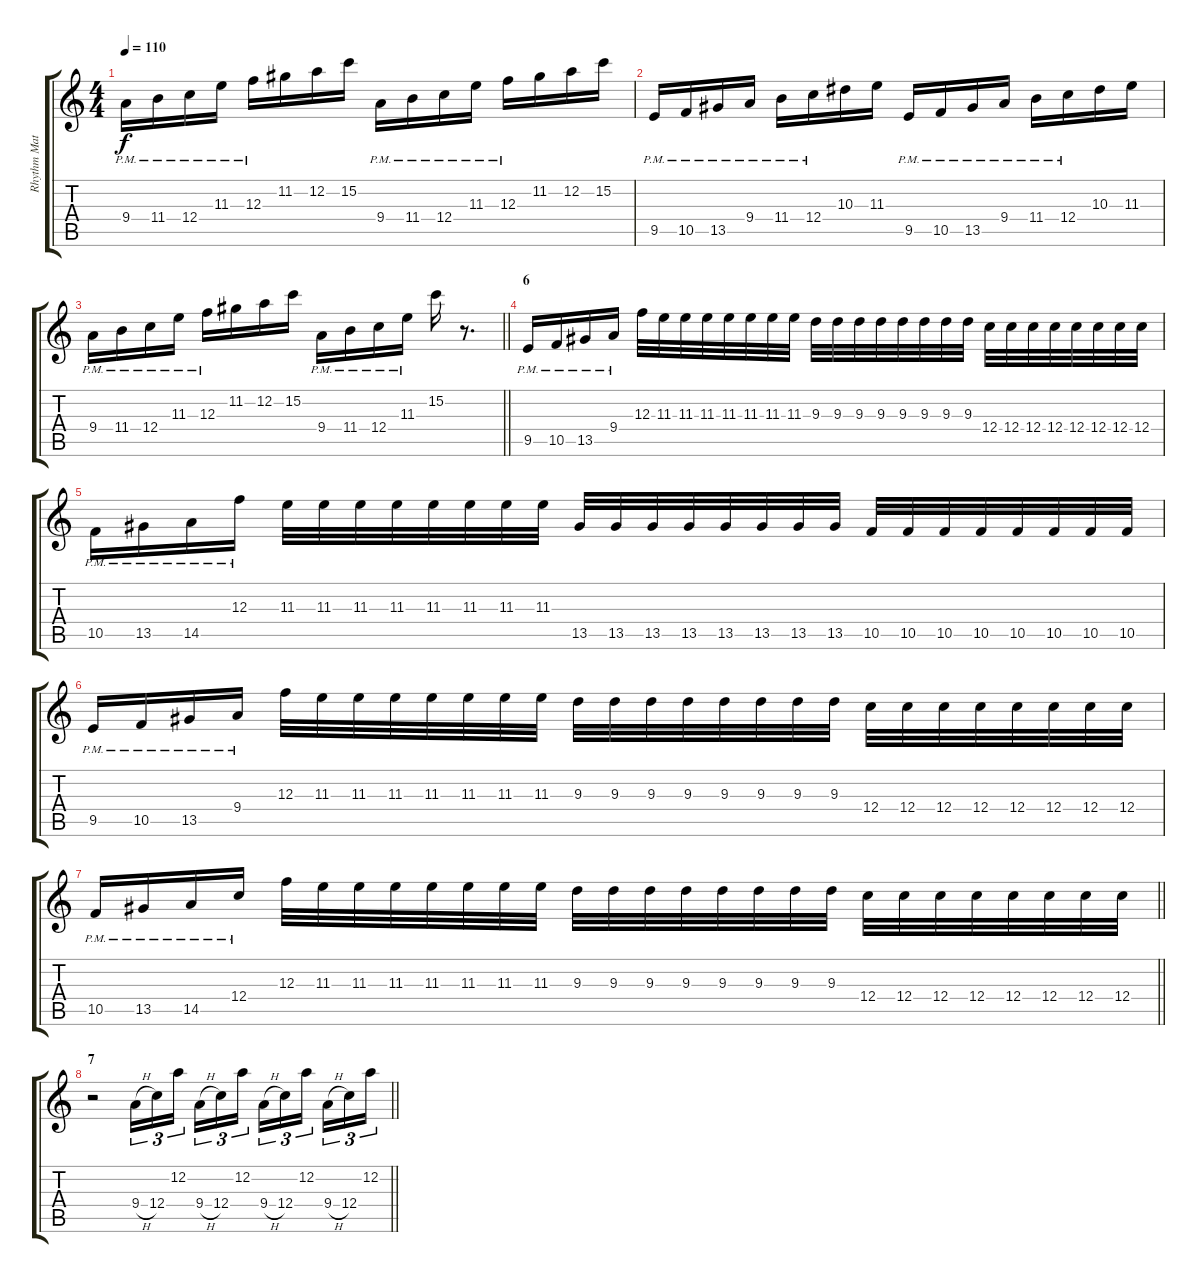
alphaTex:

\track ("Rhythm Mathieu Pascal" "Rhythm Mat") {instrument distortionguitar}
\staff {score tabs}
\tuning (D4 A3 F3 C3 G2 D2) {hide}
\ts (4 4)
\tempo 110
\clef g2
\ks c
9.4{pm}.16{dy f} 11.4{pm}.16 12.4{pm}.16 11.3{pm}.16 12.3{pm}.16 11.2.16 12.2.16 15.2.16 9.4{pm}.16 11.4{pm}.16 12.4{pm}.16 11.3{pm}.16 12.3{pm}.16 11.2.16 12.2.16 15.2.16 |
9.5{pm}.16 10.5{pm}.16 13.5{pm}.16 9.4{pm}.16 11.4{pm}.16 12.4{pm}.16 10.3.16 11.3.16 9.5{pm}.16 10.5{pm}.16 13.5{pm}.16 9.4{pm}.16 11.4{pm}.16 12.4{pm}.16 10.3.16 11.3.16 |
\barLineRight lightlight
9.4{pm}.16 11.4{pm}.16 12.4{pm}.16 11.3{pm}.16 12.3{pm}.16 11.2.16 12.2.16 15.2.16 9.4{pm}.16 11.4{pm}.16 12.4{pm}.16 11.3{pm}.16 15.2.16 r.8{d} |
\section ("" "6")
9.5{pm}.16 10.5{pm}.16 13.5{pm}.16 9.4{pm}.16 12.3.32 11.3.32 11.3.32 11.3.32 11.3.32 11.3.32 11.3.32 11.3.32 9.3.32 9.3.32 9.3.32 9.3.32 9.3.32 9.3.32 9.3.32 9.3.32 12.4.32 12.4.32 12.4.32 12.4.32 12.4.32 12.4.32 12.4.32 12.4.32 |
10.5{pm}.16 13.5{pm}.16 14.5{pm}.16 12.3{pm}.16 11.3.32 11.3.32 11.3.32 11.3.32 11.3.32 11.3.32 11.3.32 11.3.32 13.5.32 13.5.32 13.5.32 13.5.32 13.5.32 13.5.32 13.5.32 13.5.32 10.5.32 10.5.32 10.5.32 10.5.32 10.5.32 10.5.32 10.5.32 10.5.32 |
9.5{pm}.16 10.5{pm}.16 13.5{pm}.16 9.4{pm}.16 12.3.32 11.3.32 11.3.32 11.3.32 11.3.32 11.3.32 11.3.32 11.3.32 9.3.32 9.3.32 9.3.32 9.3.32 9.3.32 9.3.32 9.3.32 9.3.32 12.4.32 12.4.32 12.4.32 12.4.32 12.4.32 12.4.32 12.4.32 12.4.32 |
\barLineRight lightlight
10.5{pm}.16 13.5{pm}.16 14.5{pm}.16 12.4{pm}.16 12.3.32 11.3.32 11.3.32 11.3.32 11.3.32 11.3.32 11.3.32 11.3.32 9.3.32 9.3.32 9.3.32 9.3.32 9.3.32 9.3.32 9.3.32 9.3.32 12.4.32 12.4.32 12.4.32 12.4.32 12.4.32 12.4.32 12.4.32 12.4.32 |
\section ("" "7")
\barLineRight lightlight
r.2 9.4{h}.16{tu (3 2)} 12.4.16{tu (3 2)} 12.2.16{tu (3 2) beam splitsecondary} 9.4{h}.16{tu (3 2)} 12.4.16{tu (3 2)} 12.2.16{tu (3 2)} 9.4{h}.16{tu (3 2)} 12.4.16{tu (3 2)} 12.2.16{tu (3 2) beam splitsecondary} 9.4{h}.16{tu (3 2)} 12.4.16{tu (3 2)} 12.2.16{tu (3 2)}
